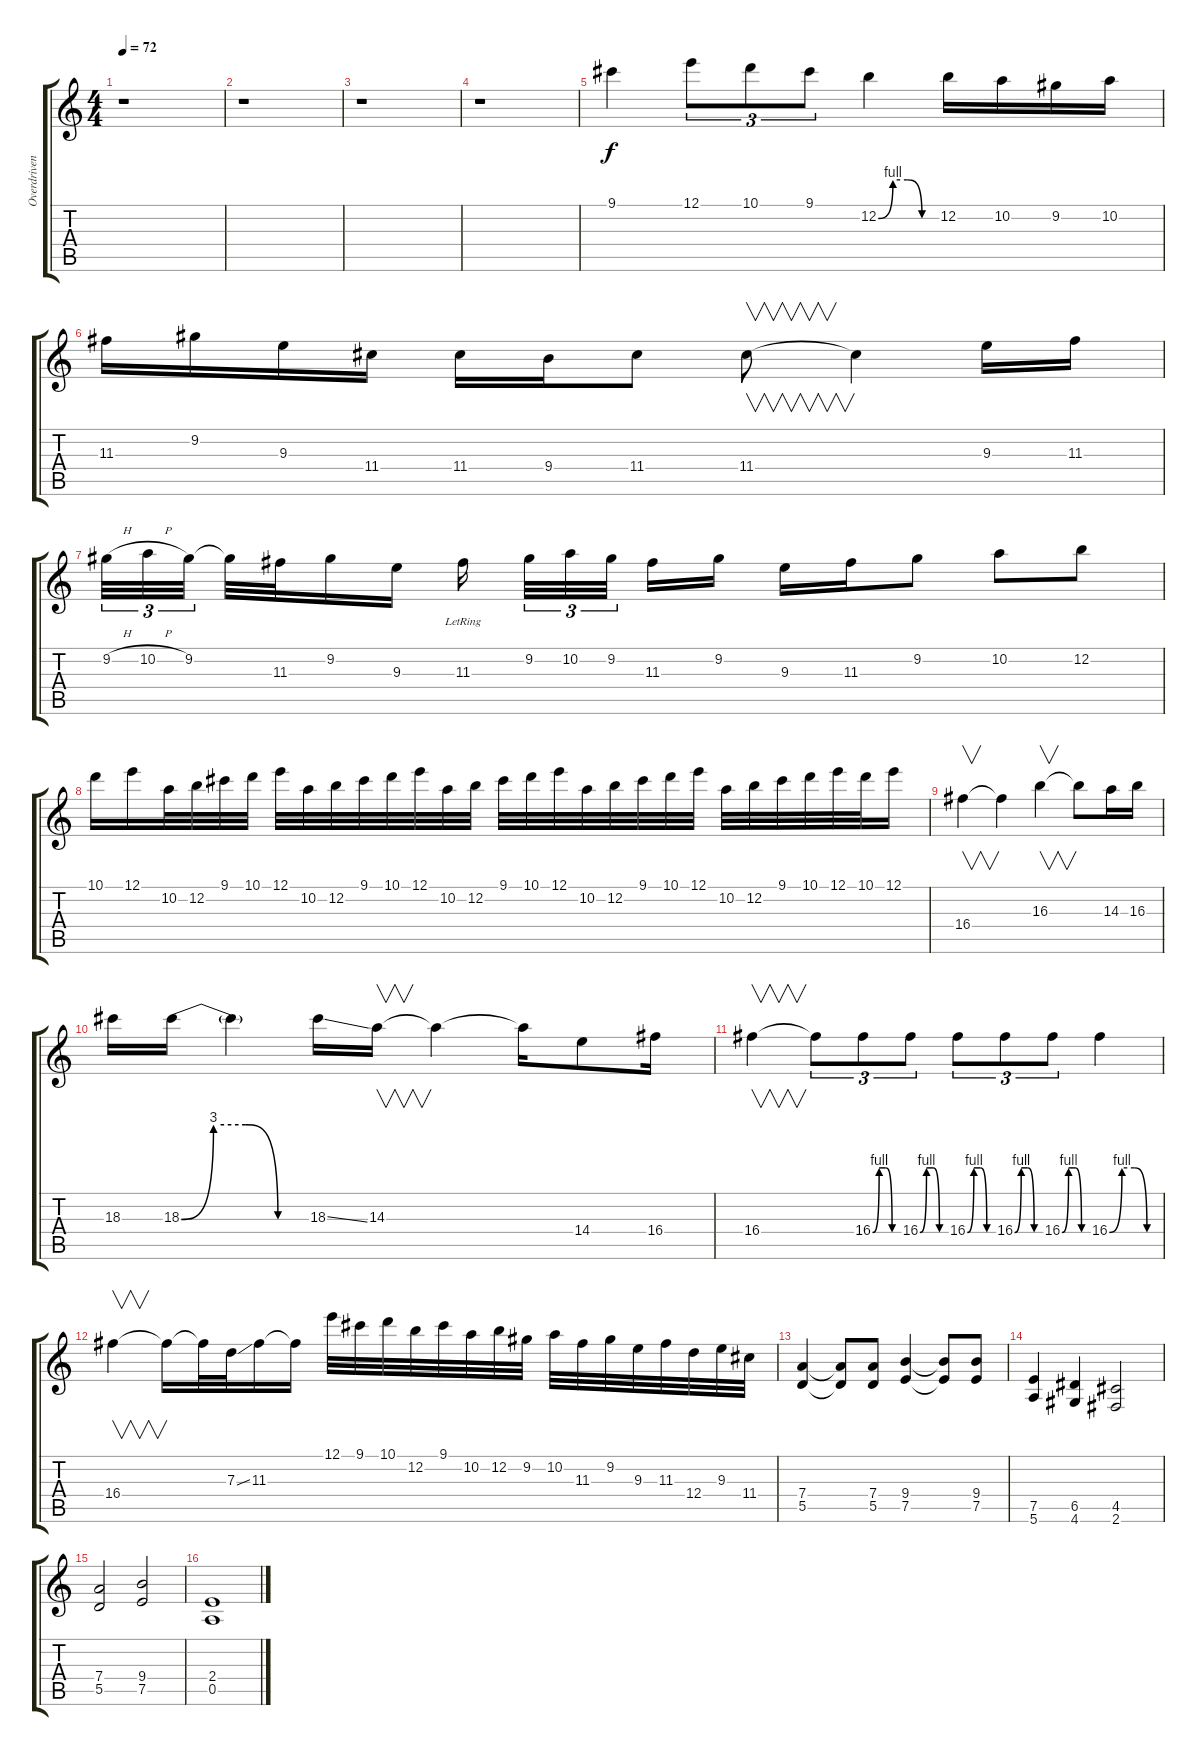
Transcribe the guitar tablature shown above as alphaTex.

\track ("Overdriven Guitar Solo" "Overdriven") {instrument overdrivenguitar}
\staff {score tabs}
\tuning (E4 B3 G3 D3 A2 E2) {hide}
\ts (4 4)
\tempo 72
\clef g2
\ks c
r.1{dy f} |
r.1 |
r.1 |
r.1 |
9.1.4 12.1.8{tu (3 2)} 10.1.8{tu (3 2)} 9.1.8{tu (3 2)} 12.2{be (custom 0 0 15 4 30 4 45 0 60 0)}.4 12.2.16 10.2.16 9.2.16 10.2.16 |
11.3.16 9.2.16 9.3.16 11.4.16 11.4.16 9.4.16 11.4.8 11.4.8{v} 11.4{t}.4 9.3.16 11.3.16 |
9.2{h}.32{tu (3 2)} 10.2{h}.32{tu (3 2)} 9.2.32{tu (3 2)} 9.2{t}.32 11.3.32 9.2.16 9.3.16 11.3{lr}.16 9.2.32{tu (3 2)} 10.2.32{tu (3 2)} 9.2.32{tu (3 2)} 11.3.16 9.2.16 9.3.16 11.3.16 9.2.8 10.2.8 12.2.8 |
10.1.16 12.1.16 10.2.32 12.2.32 9.1.32 10.1.32 12.1.32 10.2.32 12.2.32 9.1.32 10.1.32 12.1.32 10.2.32 12.2.32 9.1.32 10.1.32 12.1.32 10.2.32 12.2.32 9.1.32 10.1.32 12.1.32 10.2.32 12.2.32 9.1.32 10.1.32 12.1.32 10.1.32 12.1.16 |
16.4.4{v} 16.4{t}.4 16.3.4{v} 16.3{t}.8 14.3.16 16.3.16 |
18.3.16 18.3{be (custom 0 0 15 12 30 12 45 0 60 0)}.16 18.3{t}.4 18.3{ss}.16 14.3.16{v} 14.3{t}.4 14.3{t}.16 14.4.8 16.4.16 |
16.4.4{v} 16.4{t}.8{tu (3 2)} 16.4{be (custom 0 0 15 4 30 4 45 0 60 0)}.8{tu (3 2)} 16.4{be (custom 0 0 15 4 30 4 45 0 60 0)}.8{tu (3 2)} 16.4{be (custom 0 0 15 4 30 4 45 0 60 0)}.8{tu (3 2)} 16.4{be (custom 0 0 15 4 30 4 45 0 60 0)}.8{tu (3 2)} 16.4{be (custom 0 0 15 4 30 4 45 0 60 0)}.8{tu (3 2)} 16.4{be (custom 0 0 15 4 30 4 45 0 60 0)}.4 |
16.4.4{v} 16.4{t}.16 16.4{t}.32 7.3{ss}.32 11.3.16 11.3{t}.16 12.1.32 9.1.32 10.1.32 12.2.32 9.1.32 10.2.32 12.2.32 9.2.32 10.2.32 11.3.32 9.2.32 9.3.32 11.3.32 12.4.32 9.3.32 11.4.32 |
(7.4 5.5).4{volume 13} (7.4{t} 5.5{t}).8 (7.4 5.5).8 (9.4 7.5).4 (9.4{t} 7.5{t}).8 (9.4 7.5).8 |
(7.5 5.6).4 (6.5 4.6).4 (4.5 2.6).2 |
(7.4 5.5).2 (9.4 7.5).2 |
(2.4 0.5).1
